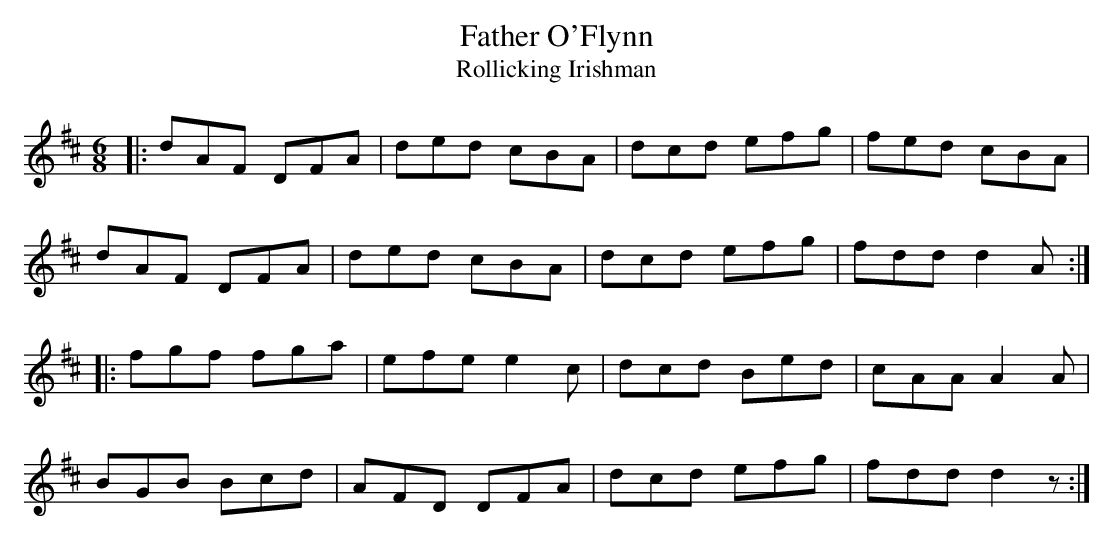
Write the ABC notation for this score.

X:1
T:Father O'Flynn
T:Rollicking Irishman
M:6/8
L:1/8
K:D
|:dAF DFA|ded cBA|dcd efg|fed cBA|
dAF DFA|ded cBA|dcd efg|fdd d2A:|
|:fgf fga|efe e2c|dcd Bed|cAA A2A|
BGB Bcd|AFD DFA|dcd efg|fdd d2z:|
